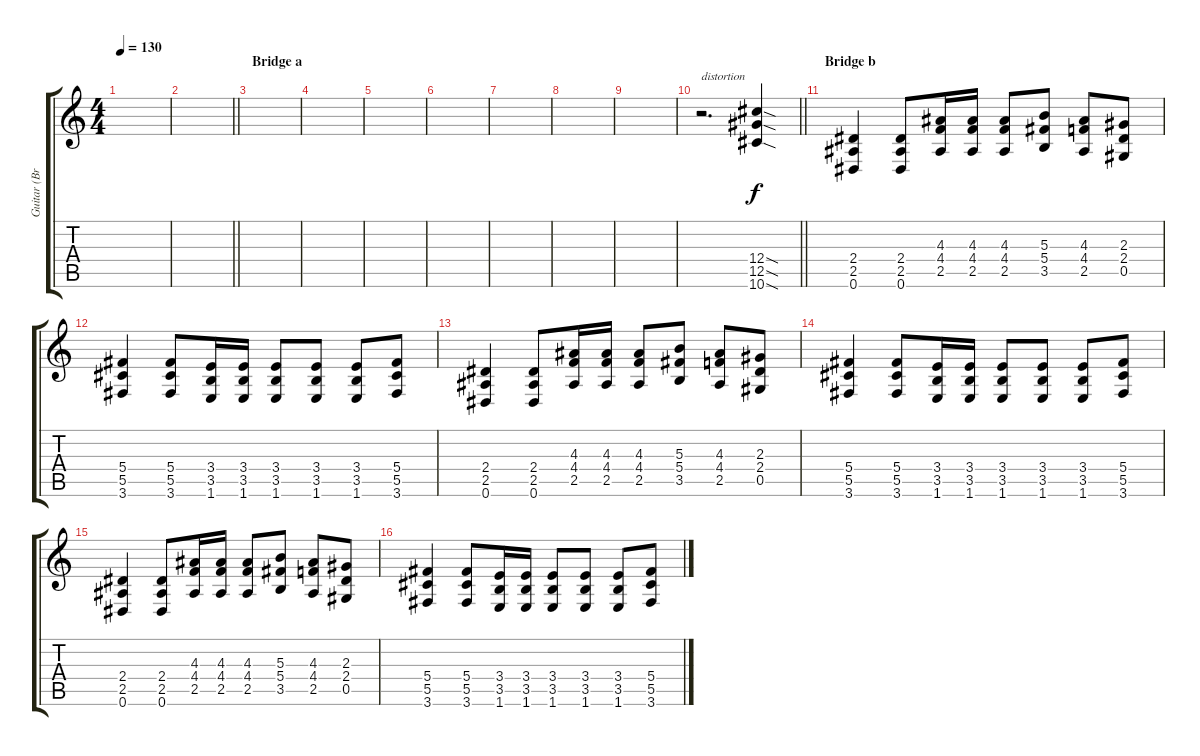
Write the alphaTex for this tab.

\track ("Guitar (Brad)" "Guitar (Br") {instrument distortionguitar}
\staff {score tabs}
\tuning (Eb4 Bb3 Gb3 Db3 Ab2 Eb2) {hide}
\ts (4 4)
\tempo 130
\clef g2
\ks c
|
\barLineRight lightlight
|
\section ("" "Bridge a")
|
|
|
|
|
|
|
\barLineRight lightlight
r.2{d txt "distortion" instrument distortionguitar} (12.4{sod} 12.5{sod} 10.6{sod}).4 |
\section ("" "Bridge b")
(2.4 2.5 0.6).4 (2.4 2.5 0.6).8 (4.3 4.4 2.5).16 (4.3 4.4 2.5).16 (4.3 4.4 2.5).8 (5.3 5.4 3.5).8 (4.3 4.4 2.5).8 (2.3 2.4 0.5).8 |
(5.4 5.5 3.6).4 (5.4 5.5 3.6).8 (3.4 3.5 1.6).16 (3.4 3.5 1.6).16 (3.4 3.5 1.6).8 (3.4 3.5 1.6).8 (3.4 3.5 1.6).8 (5.4 5.5 3.6).8 |
(2.4 2.5 0.6).4 (2.4 2.5 0.6).8 (4.3 4.4 2.5).16 (4.3 4.4 2.5).16 (4.3 4.4 2.5).8 (5.3 5.4 3.5).8 (4.3 4.4 2.5).8 (2.3 2.4 0.5).8 |
(5.4 5.5 3.6).4 (5.4 5.5 3.6).8 (3.4 3.5 1.6).16 (3.4 3.5 1.6).16 (3.4 3.5 1.6).8 (3.4 3.5 1.6).8 (3.4 3.5 1.6).8 (5.4 5.5 3.6).8 |
(2.4 2.5 0.6).4 (2.4 2.5 0.6).8 (4.3 4.4 2.5).16 (4.3 4.4 2.5).16 (4.3 4.4 2.5).8 (5.3 5.4 3.5).8 (4.3 4.4 2.5).8 (2.3 2.4 0.5).8 |
(5.4 5.5 3.6).4 (5.4 5.5 3.6).8 (3.4 3.5 1.6).16 (3.4 3.5 1.6).16 (3.4 3.5 1.6).8 (3.4 3.5 1.6).8 (3.4 3.5 1.6).8 (5.4 5.5 3.6).8
